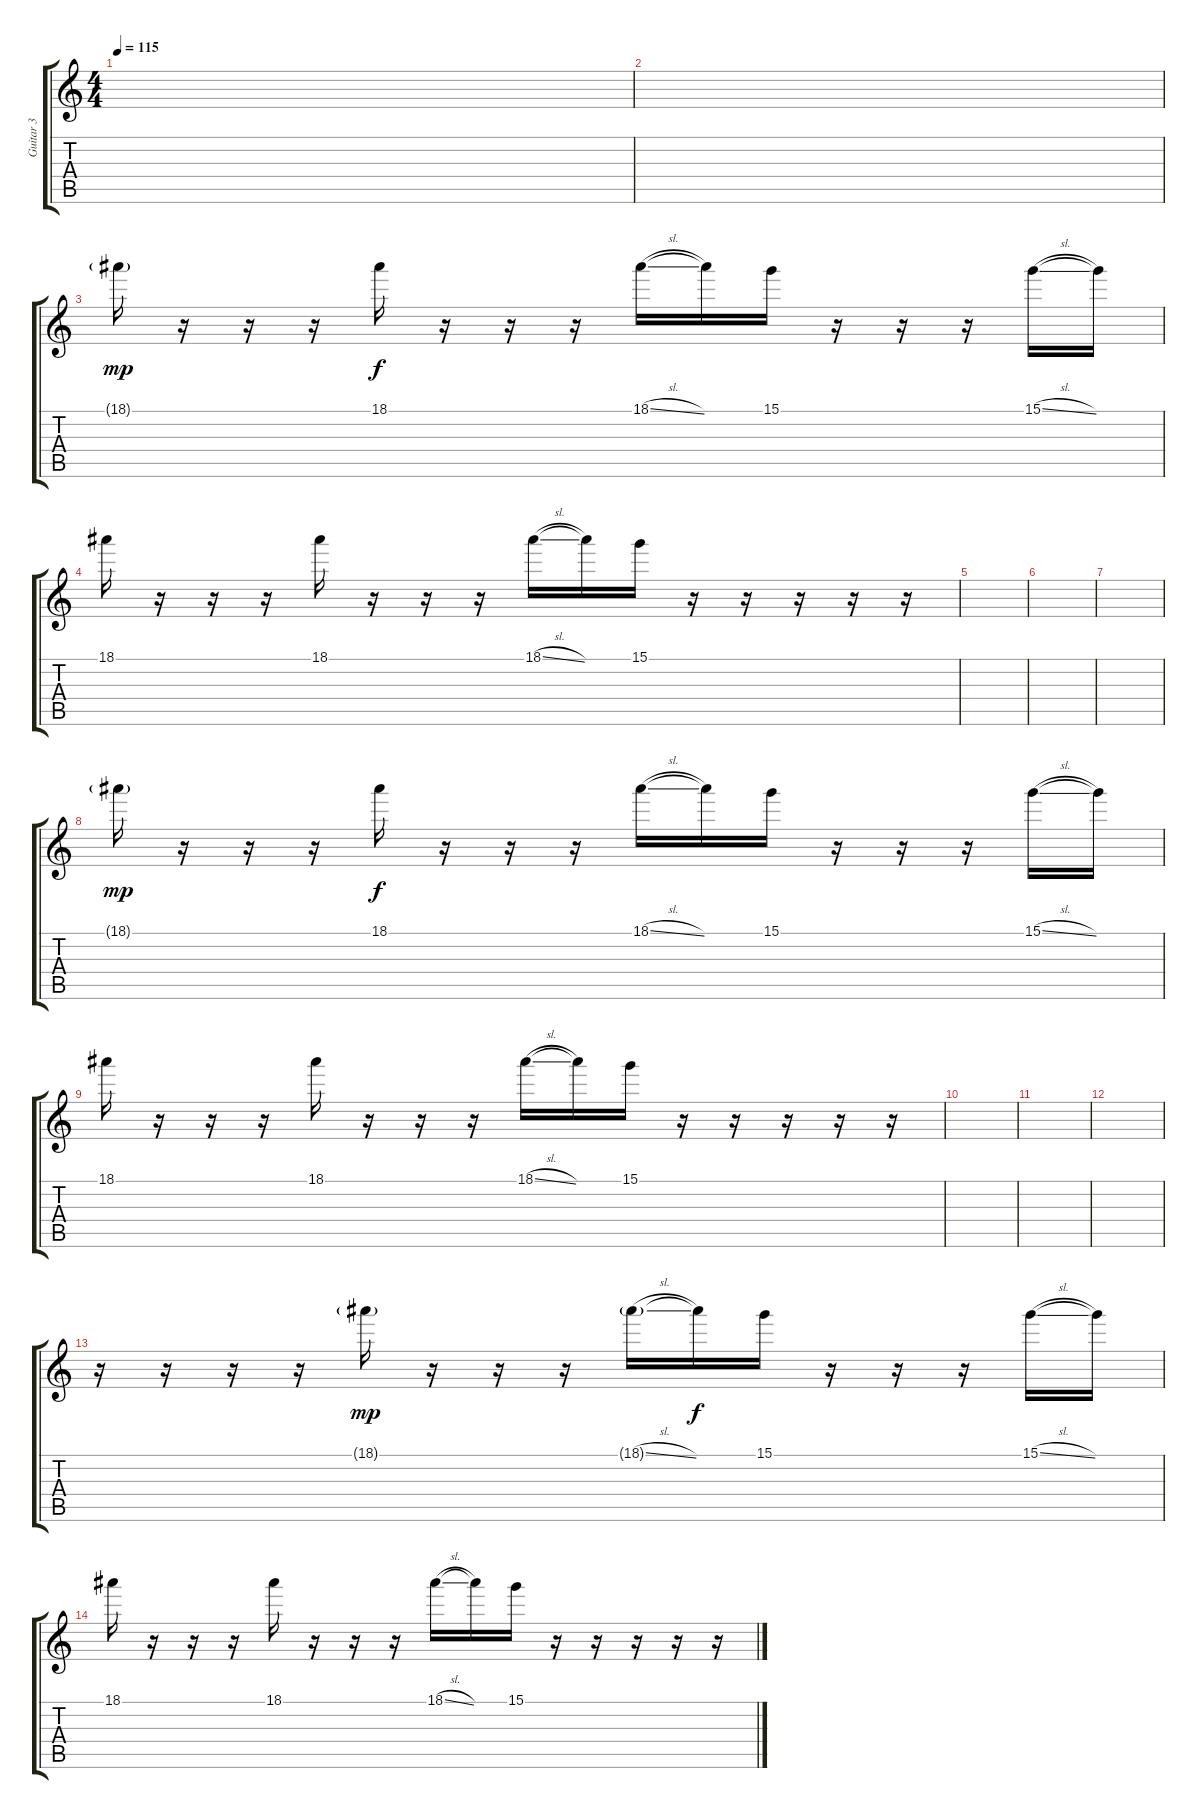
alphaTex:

\track ("Guitar 3" "Guitar 3") {instrument distortionguitar bank 255}
\staff {score tabs}
\tuning (E4 B3 G3 D3 A2 E2) {hide}
\ts (4 4)
\tempo 115
\clef g2
\ks c
|
|
18.1{g}.16{dy mp} r.16 r.16 r.16 18.1.16{dy f} r.16 r.16 r.16 18.1{sl}.16 18.1{t}.16 15.1.16 r.16 r.16 r.16 15.1{sl}.16 15.1{t}.16 |
18.1.16 r.16 r.16 r.16 18.1.16 r.16 r.16 r.16 18.1{sl}.16 18.1{t}.16 15.1.16 r.16 r.16 r.16 r.16 r.16 |
|
|
|
18.1{g}.16{dy mp} r.16 r.16 r.16 18.1.16{dy f} r.16 r.16 r.16 18.1{sl}.16 18.1{t}.16 15.1.16 r.16 r.16 r.16 15.1{sl}.16 15.1{t}.16 |
18.1.16 r.16 r.16 r.16 18.1.16 r.16 r.16 r.16 18.1{sl}.16 18.1{t}.16 15.1.16 r.16 r.16 r.16 r.16 r.16 |
|
|
|
r.16 r.16 r.16 r.16 18.1{g}.16{dy mp} r.16 r.16 r.16 18.1{sl g}.16 18.1{t}.16{dy f} 15.1.16 r.16 r.16 r.16 15.1{sl}.16 15.1{t}.16 |
18.1.16 r.16 r.16 r.16 18.1.16 r.16 r.16 r.16 18.1{sl}.16 18.1{t}.16 15.1.16 r.16 r.16 r.16 r.16 r.16
